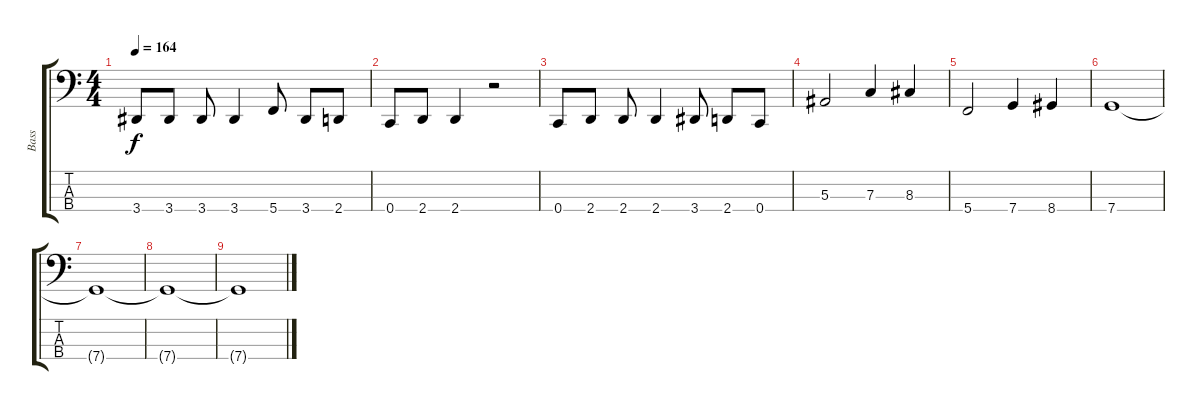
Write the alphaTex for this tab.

\track ("Bass" "Bass") {instrument electricbasspick}
\staff {score tabs}
\tuning (Eb2 Bb1 F1 C1) {hide}
\ts (4 4)
\tempo 164
\clef f4
\ks c
3.4.8{dy f} 3.4.8 3.4.8 3.4.4 5.4.8 3.4.8 2.4.8 |
0.4.8 2.4.8 2.4.4 r.2 |
0.4.8 2.4.8 2.4.8 2.4.4 3.4.8 2.4.8 0.4.8 |
5.3.2 7.3.4 8.3.4 |
5.4.2 7.4.4 8.4.4 |
7.4.1{volume 0} |
7.4{t}.1 |
7.4{t}.1 |
7.4{t}.1
